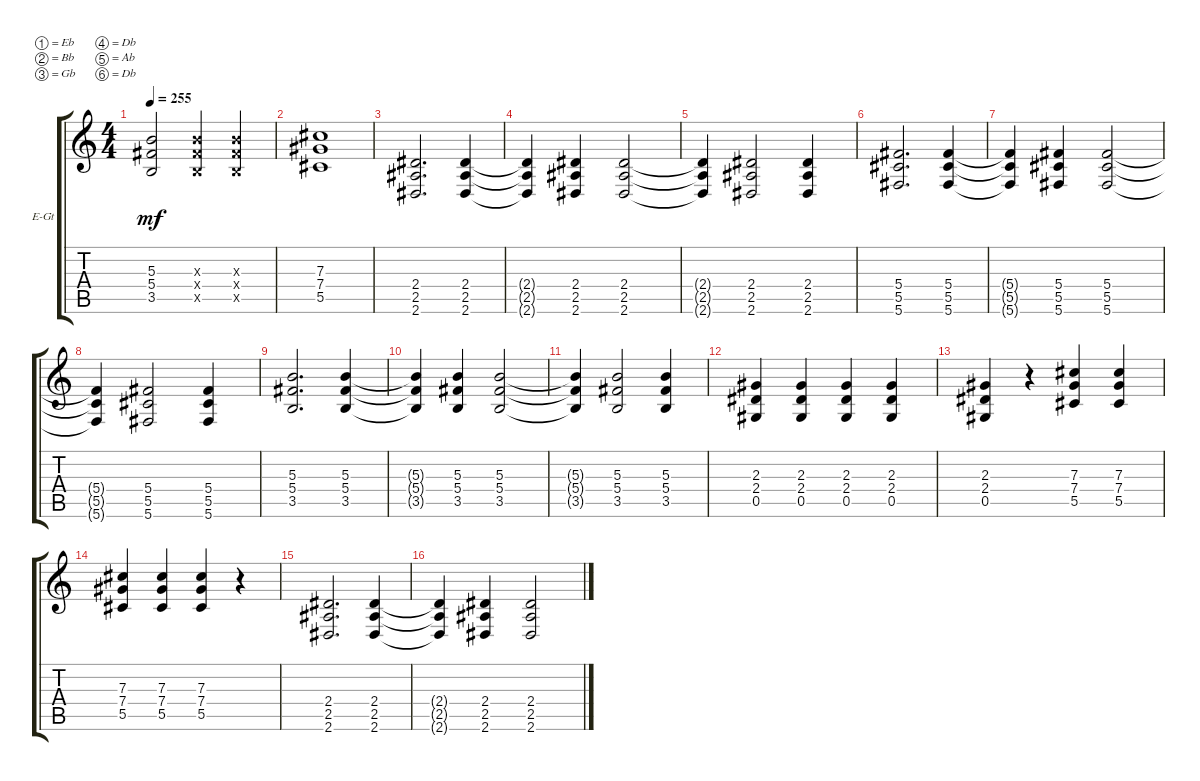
\bracketExtendMode groupsimilarinstruments
\firstSystemTrackNameOrientation horizontal
\otherSystemsTrackNameOrientation horizontal
\track ("Electric Guitar" "E-Gt") {instrument distortionguitar}
\staff {score tabs}
\tuning (Eb4 Bb3 Gb3 Db3 Ab2 Db2)
\ts (4 4)
\tempo 255
\clef g2
\scale
0.333333
\ks c
(3.5 5.3 5.4).2{dy mf} (3.5{x} 5.3{x} 5.4{x}).4 (3.5{x} 5.3{x} 5.4{x}).4 |
\scale
0.333333 (7.4 7.3 5.5).1 |
\scale
0.333333 (2.6 2.5 2.4).2{d} (2.6 2.5 2.4).4 |
\scale
0.333333 (2.6{t} 2.5{t} 2.4{t}).4 (2.6 2.5 2.4).4 (2.6 2.5 2.4).2 |
\scale
0.333333 (2.6{t} 2.5{t} 2.4{t}).4 (2.6 2.5 2.4).2 (2.6 2.5 2.4).4 |
\scale
0.333333 (5.6 5.4 5.5).2{d} (5.6 5.4 5.5).4 |
\scale
0.333333 (5.6{t} 5.4{t} 5.5{t}).4 (5.6 5.4 5.5).4 (5.6 5.4 5.5).2 |
\scale
0.333333 (5.6{t} 5.4{t} 5.5{t}).4 (5.6 5.4 5.5).2 (5.6 5.4 5.5).4 |
\scale
0.333333 (3.5 5.3 5.4).2{d} (3.5 5.3 5.4).4 |
\scale
0.333333 (3.5{t} 5.3{t} 5.4{t}).4 (3.5 5.3 5.4).4 (3.5 5.3 5.4).2 |
\scale
0.333333 (3.5{t} 5.3{t} 5.4{t}).4 (3.5 5.3 5.4).2 (3.5 5.3 5.4).4 |
\scale
0.333333 (0.5 2.4 2.3).4 (0.5 2.4 2.3).4 (0.5 2.4 2.3).4 (0.5 2.4 2.3).4 |
\scale
0.333333 (0.5 2.4 2.3).4 r.4 (7.4 7.3 5.5).4 (7.4 7.3 5.5).4 |
\scale
0.333333 (7.4 7.3 5.5).4 (7.4 7.3 5.5).4 (7.4 7.3 5.5).4 r.4 |
\scale
0.333333 (2.6 2.5 2.4).2{d} (2.6 2.5 2.4).4 |
\scale
0.333333 (2.6{t} 2.5{t} 2.4{t}).4 (2.6 2.5 2.4).4 (2.6 2.5 2.4).2
